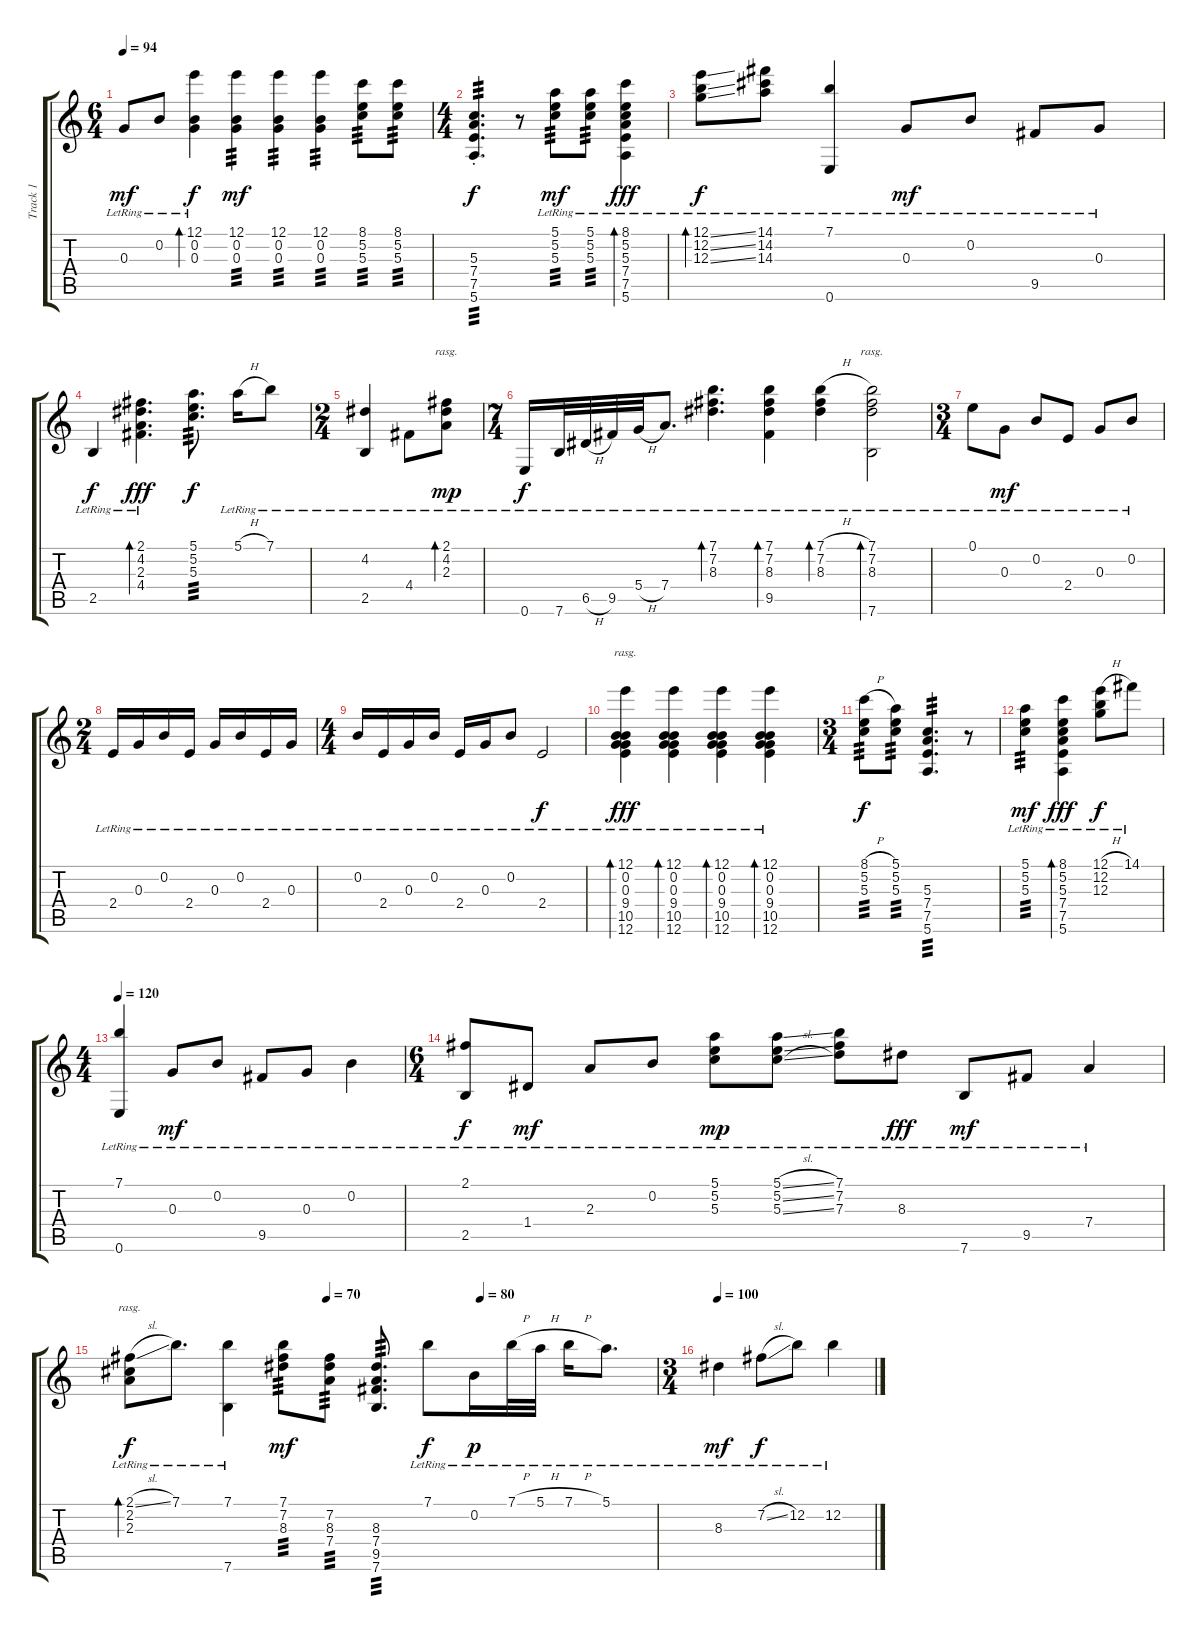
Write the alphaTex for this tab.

\track ("Track 1" "Track 1") {instrument acousticguitarnylon}
\staff {score tabs}
\tuning (E4 B3 G3 D3 A2 E2) {hide}
\ts (6 4)
\tempo 94
\clef g2
\ks c
0.3{lr}.8{dy mf} 0.2{lr}.8 (12.1{lr} 0.2{lr} 0.3{lr}).4{bd 480 dy f} (12.1 0.2 0.3).4{tp 3 dy mf} (12.1 0.2 0.3).4{tp 3} (12.1 0.2 0.3).4{tp 3} (8.1 5.2 5.3).8{tp 3} (8.1 5.2 5.3).8{tp 3} |
\ts (4 4)
(5.3{st} 7.4{st} 7.5{st} 5.6{st}).4{d tp 3 dy f} r.8 (5.1{lr} 5.2{lr} 5.3{lr}).8{tp 3 dy mf} (5.1{lr} 5.2{lr} 5.3{lr}).8{tp 3} (8.1{lr} 5.2{lr} 5.3{lr} 7.4{lr} 7.5{lr} 5.6{lr}).4{bd 480 dy fff} |
(12.1{ss lr} 12.2{ss lr} 12.3{ss lr}).8{bd 480 dy f} (14.1{lr} 14.2{lr} 14.3{lr}).8 (7.1{lr} 0.6{lr}).4 0.3{lr}.8{dy mf} 0.2{lr}.8 9.5{lr}.8 0.3{lr}.8 |
2.5{lr}.4{dy f} (2.1{lr} 4.2{lr} 2.3{lr} 4.4{lr}).4{d bd 480 dy fff} (5.1 5.2 5.3).8{d tp 3 dy f} 5.1{h lr}.16 7.1{lr}.8 |
\ts (2 4)
(4.2{lr} 2.5{lr}).4 4.4{lr}.8 (2.1{lr} 4.2{lr} 2.3{lr}).8{bd 480 rasg ii dy mp} |
\ts (7 4)
0.6{lr}.16{dy f} 7.6{lr}.32 6.5{h lr}.32 9.5{lr}.32 5.4{h lr}.32 7.4{lr}.8{d} (7.1{lr} 7.2{lr} 8.3{lr}).4{d bd 480} (7.1{lr} 7.2{lr} 8.3{lr} 9.5{lr}).4{bd 480} (7.1{h lr} 7.2{lr} 8.3{lr}).4{bd 480} (7.1{lr} 7.2{lr} 8.3{lr} 7.6{lr}).2{bd 480 rasg ii} |
\ts (3 4)
0.1{lr}.8 0.3{lr}.8{dy mf} 0.2{lr}.8 2.4{lr}.8 0.3{lr}.8 0.2{lr}.8 |
\ts (2 4)
2.4{lr}.16 0.3{lr}.16 0.2{lr}.16 2.4{lr}.16 0.3{lr}.16 0.2{lr}.16 2.4{lr}.16 0.3{lr}.16 |
\ts (4 4)
0.2{lr}.16 2.4{lr}.16 0.3{lr}.16 0.2{lr}.16 2.4{lr}.16 0.3{lr}.16 0.2{lr}.8 2.4{lr}.2{dy f} |
(12.1{lr} 0.2{lr} 0.3{lr} 9.4{lr} 10.5{lr} 12.6{lr}).4{bd 480 rasg ii dy fff} (12.1{lr} 0.2{lr} 0.3{lr} 9.4{lr} 10.5{lr} 12.6{lr}).4{bd 480} (12.1{lr} 0.2{lr} 0.3{lr} 9.4{lr} 10.5{lr} 12.6{lr}).4{bd 480} (12.1{lr} 0.2{lr} 0.3{lr} 9.4{lr} 10.5{lr} 12.6{lr}).4{bd 480} |
\ts (3 4)
(8.1{h} 5.2 5.3).8{tp 3 dy f} (5.1 5.2 5.3).8{tp 3} (5.3 7.4 7.5 5.6).4{d tp 3} r.8 |
(5.1{lr} 5.2{lr} 5.3{lr}).4{tp 3 dy mf} (8.1{lr} 5.2{lr} 5.3{lr} 7.4{lr} 7.5{lr} 5.6{lr}).4{bd 480 dy fff} (12.1{h lr} 12.2{lr} 12.3{lr}).8{dy f} 14.1{lr}.8 |
\ts (4 4)
\tempo 120
(7.1{lr} 0.6{lr}).4 0.3{lr}.8{dy mf} 0.2{lr}.8 9.5{lr}.8 0.3{lr}.8 0.2{lr}.4 |
\ts (6 4)
(2.1{lr} 2.5{lr}).8{dy f} 1.4{lr}.8{dy mf} 2.3{lr}.8 0.2{lr}.8 (5.1{lr} 5.2{lr} 5.3{lr}).8{dy mp} (5.1{sl lr} 5.2{sl lr} 5.3{sl lr}).8 (7.1{lr} 7.2{lr} 7.3{lr}).8 8.3{lr}.8{dy fff} 7.6{lr}.8{dy mf} 9.5{lr}.8 7.4{lr}.4 |
\tempo (70 0.375)
\tempo (80 0.6666666666666666)
(2.1{sl lr} 2.2{lr} 2.3{lr}).8{bd 480 rasg ii dy f} 7.1{lr}.8{d} (7.1{lr} 7.6{lr}).4 (7.1 7.2 8.3).8{tp 3 dy mf} (7.2 8.3 7.4).8{tp 3} (8.3 7.4 9.5 7.6).8{d tp 3} 7.1{lr}.8{dy f} 0.2{lr}.16{dy p} 7.1{h lr}.32 5.1{h lr}.32 7.1{h lr}.16 5.1{lr}.8{d} |
\ts (3 4)
\tempo 100
8.3{lr}.4{dy mf} 7.2{sl lr}.8{dy f} 12.2{lr}.8 12.2{lr}.4
